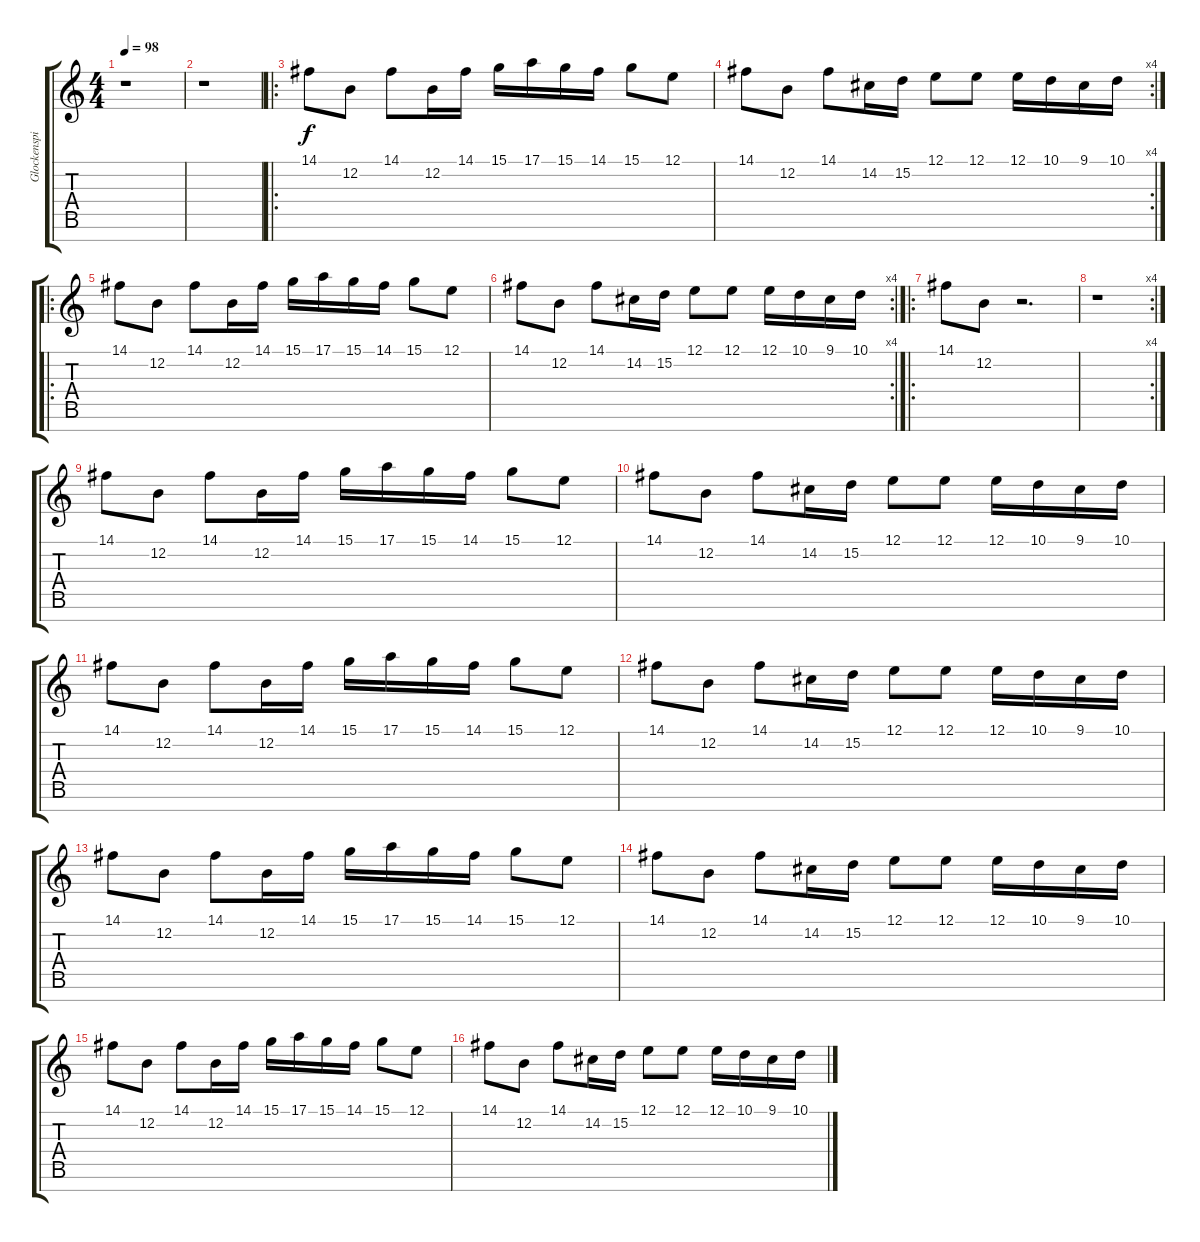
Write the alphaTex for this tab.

\track ("Glockenspiel" "Glockenspi") {instrument glockenspiel}
\staff {score tabs}
\tuning (E4 B3 G3 D3 A2 E2 B1) {hide}
\ts (4 4)
\tempo 98
\clef g2
\ks c
r.1{dy f instrument glockenspiel} |
r.1 |
\ro
14.1.8 12.2.8 14.1.8 12.2.16 14.1.16 15.1.16 17.1.16 15.1.16 14.1.16 15.1.8 12.1.8 |
\rc 4
14.1.8 12.2.8 14.1.8 14.2.16 15.2.16 12.1.8 12.1.8 12.1.16 10.1.16 9.1.16 10.1.16 |
\ro
14.1.8 12.2.8 14.1.8 12.2.16 14.1.16 15.1.16 17.1.16 15.1.16 14.1.16 15.1.8 12.1.8 |
\rc 4
14.1.8 12.2.8 14.1.8 14.2.16 15.2.16 12.1.8 12.1.8 12.1.16 10.1.16 9.1.16 10.1.16 |
\ro
14.1.8 12.2.8 r.2{d} |
\rc 4
r.1 |
14.1.8 12.2.8 14.1.8 12.2.16 14.1.16 15.1.16 17.1.16 15.1.16 14.1.16 15.1.8 12.1.8 |
14.1.8 12.2.8 14.1.8 14.2.16 15.2.16 12.1.8 12.1.8 12.1.16 10.1.16 9.1.16 10.1.16 |
14.1.8 12.2.8 14.1.8 12.2.16 14.1.16 15.1.16 17.1.16 15.1.16 14.1.16 15.1.8 12.1.8 |
14.1.8 12.2.8 14.1.8 14.2.16 15.2.16 12.1.8 12.1.8 12.1.16 10.1.16 9.1.16 10.1.16 |
14.1.8 12.2.8 14.1.8 12.2.16 14.1.16 15.1.16 17.1.16 15.1.16 14.1.16 15.1.8 12.1.8 |
14.1.8 12.2.8 14.1.8 14.2.16 15.2.16 12.1.8 12.1.8 12.1.16 10.1.16 9.1.16 10.1.16 |
14.1.8 12.2.8 14.1.8 12.2.16 14.1.16 15.1.16 17.1.16 15.1.16 14.1.16 15.1.8 12.1.8 |
14.1.8 12.2.8 14.1.8 14.2.16 15.2.16 12.1.8 12.1.8 12.1.16 10.1.16 9.1.16 10.1.16
